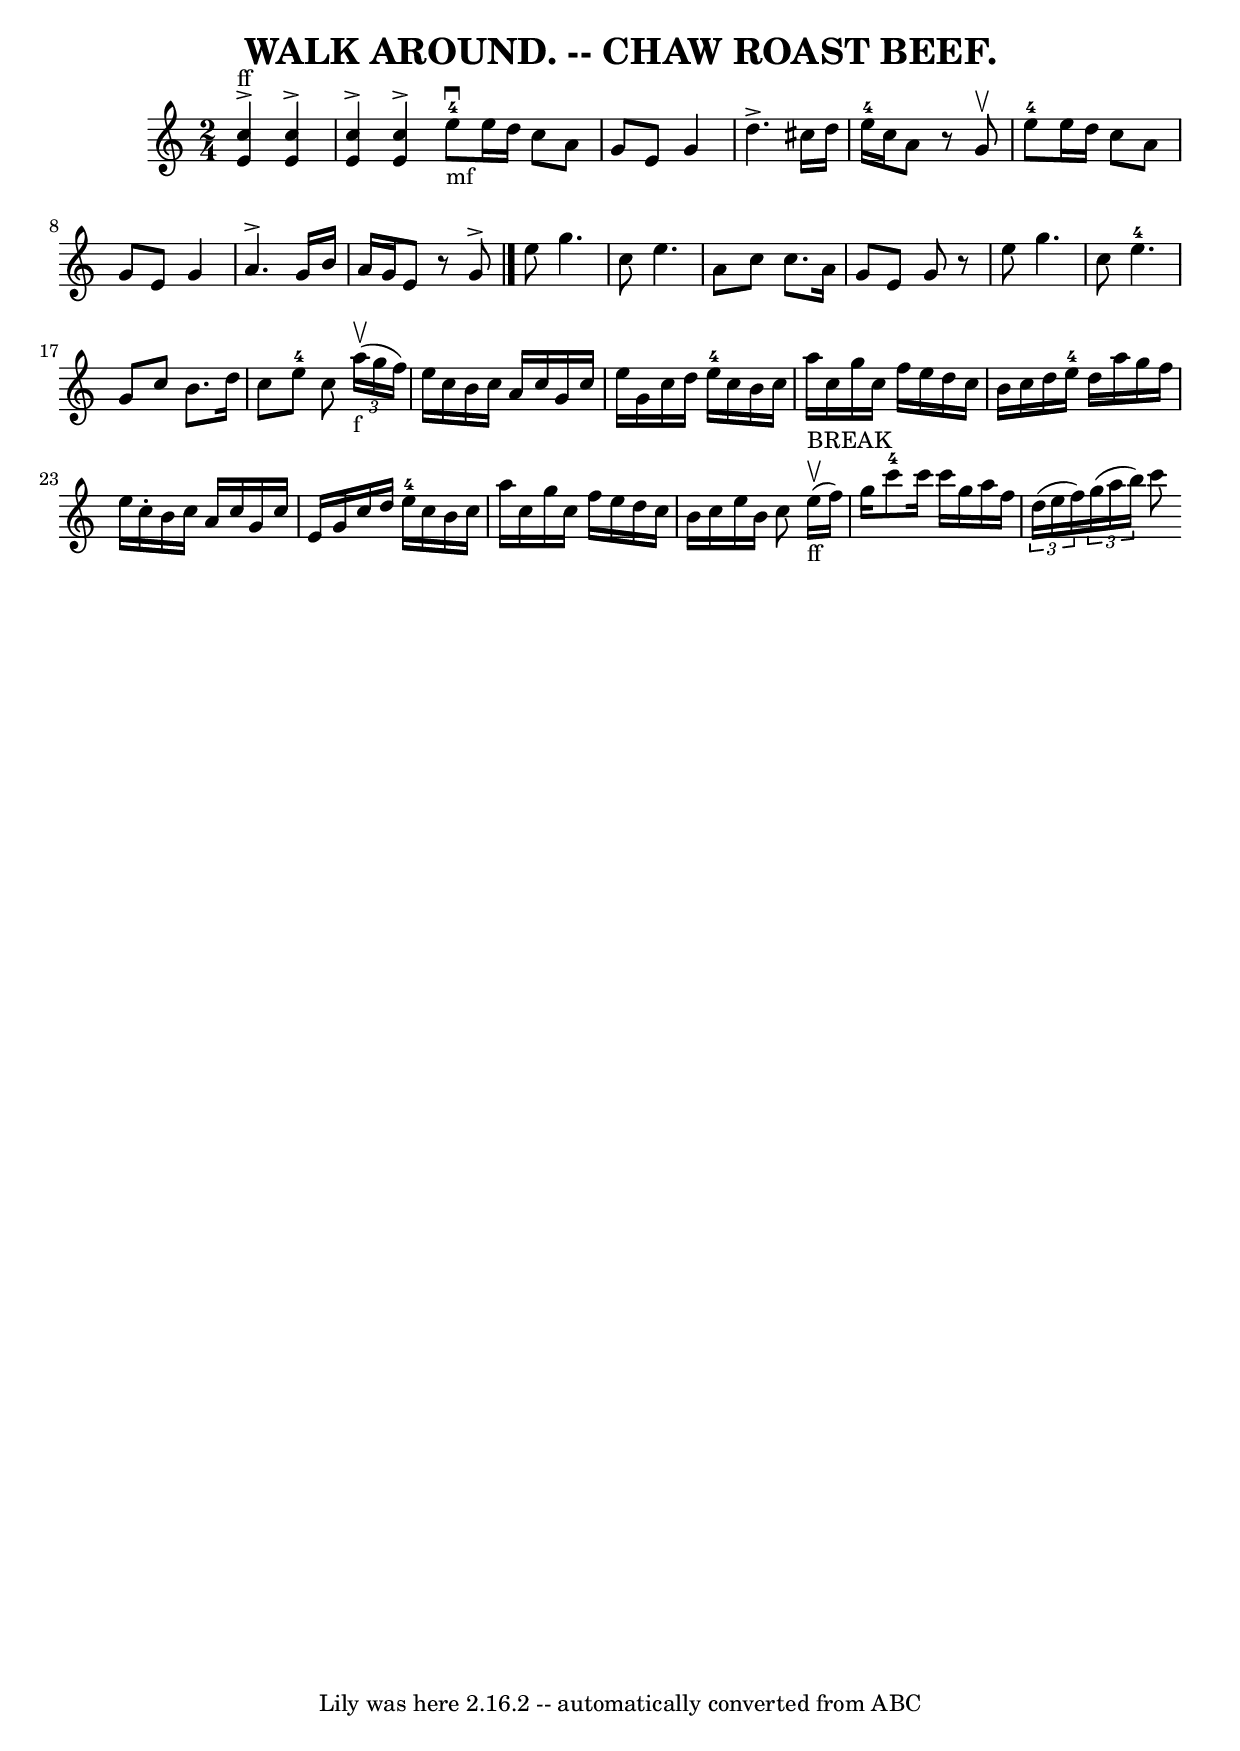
\version "2.16.2"
\include "Mammoth.ily"
\header {
  %% book = "Coles pg 26.3"
  crossRefNumber = "3"
  footnotes = ""
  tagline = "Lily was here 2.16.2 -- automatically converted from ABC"
  title = "WALK AROUND. -- CHAW ROAST BEEF."

}
voicedefault =  {


  \time 2/4 
  \key c \major
  << e'4^"ff"^\accent c''4   >>   << e'4  				    ^\accent c''4   >>    |
  << e'4^\accent c''4   >>   << e'4  				^\accent c''4   >>   \bar " |." e''8-4_"mf"^\downbow e''16       d''16 c''8 a'8     |
  g'8 e'8 g'4    |
  d''4.^\accent cis''16 d''16    |
  e''16-4 c''16 a'8    r8      g'8^\upbow    |
  e''8-4 e''16 d''16 c''8 a'8     |
  g'8 e'8 g'4    |
  a'4.^\accent g'16 b'16     |
  a'16 g'16 e'8    r8 g'8^\accent   \bar "|." e''8       g''4.     |
  c''8 e''4.    |
  a'8 c''8 c''8. a'16     |
  g'8 e'8 g'8    r8   |
  e''8 g''4.    |
     c''8 e''4.-4    |
  g'8 c''8 b'8. d''16    |
  c''8    e''8-4 c''8    \bar " |."     \times 2/3 { a''16_"f"(^\upbow g''16  
					    f''16)  					  }    |
  e''16 c''16 b'16 c''16 a'16 c''16       g'16 c''16     |
  e''16 g'16 c''16 d''16 e''16-4      c''16 b'16 c''16     |
  a''16 c''16 g''16 c''16 f''16     e''16 d''16 c''16     |
  b'16 c''16 d''16 e''16-4      d''16 a''16 g''16 f''16     |
  e''16 c''16-. b'16       c''16 a'16 c''16 g'16 c''16     |
  e'16 g'16 c''16       d''16 e''16-4 c''16 b'16 c''16     |
  a''16 c''16       g''16 c''16 f''16 e''16 d''16 c''16     |
  b'16 c''16     e''16 b'16 c''8    \bar " |." e''16^"BREAK"_"ff"(^\upbow      f''16)    |
  g''16 c'''8-4 c'''16 c'''16 g''16 a''16    f''16     |
  \times 2/3 { d''16 (e''16 f''16) 
	     }   
  \times 2/3 { g''16 (a''16 b''16)  	     } c'''8    \bar " |."   

}

\score{
  <<

    \context Staff="default"
    {
      \voicedefault 
      
    }

  >>
  \layout {
    
  }
  \midi {
  }

}
